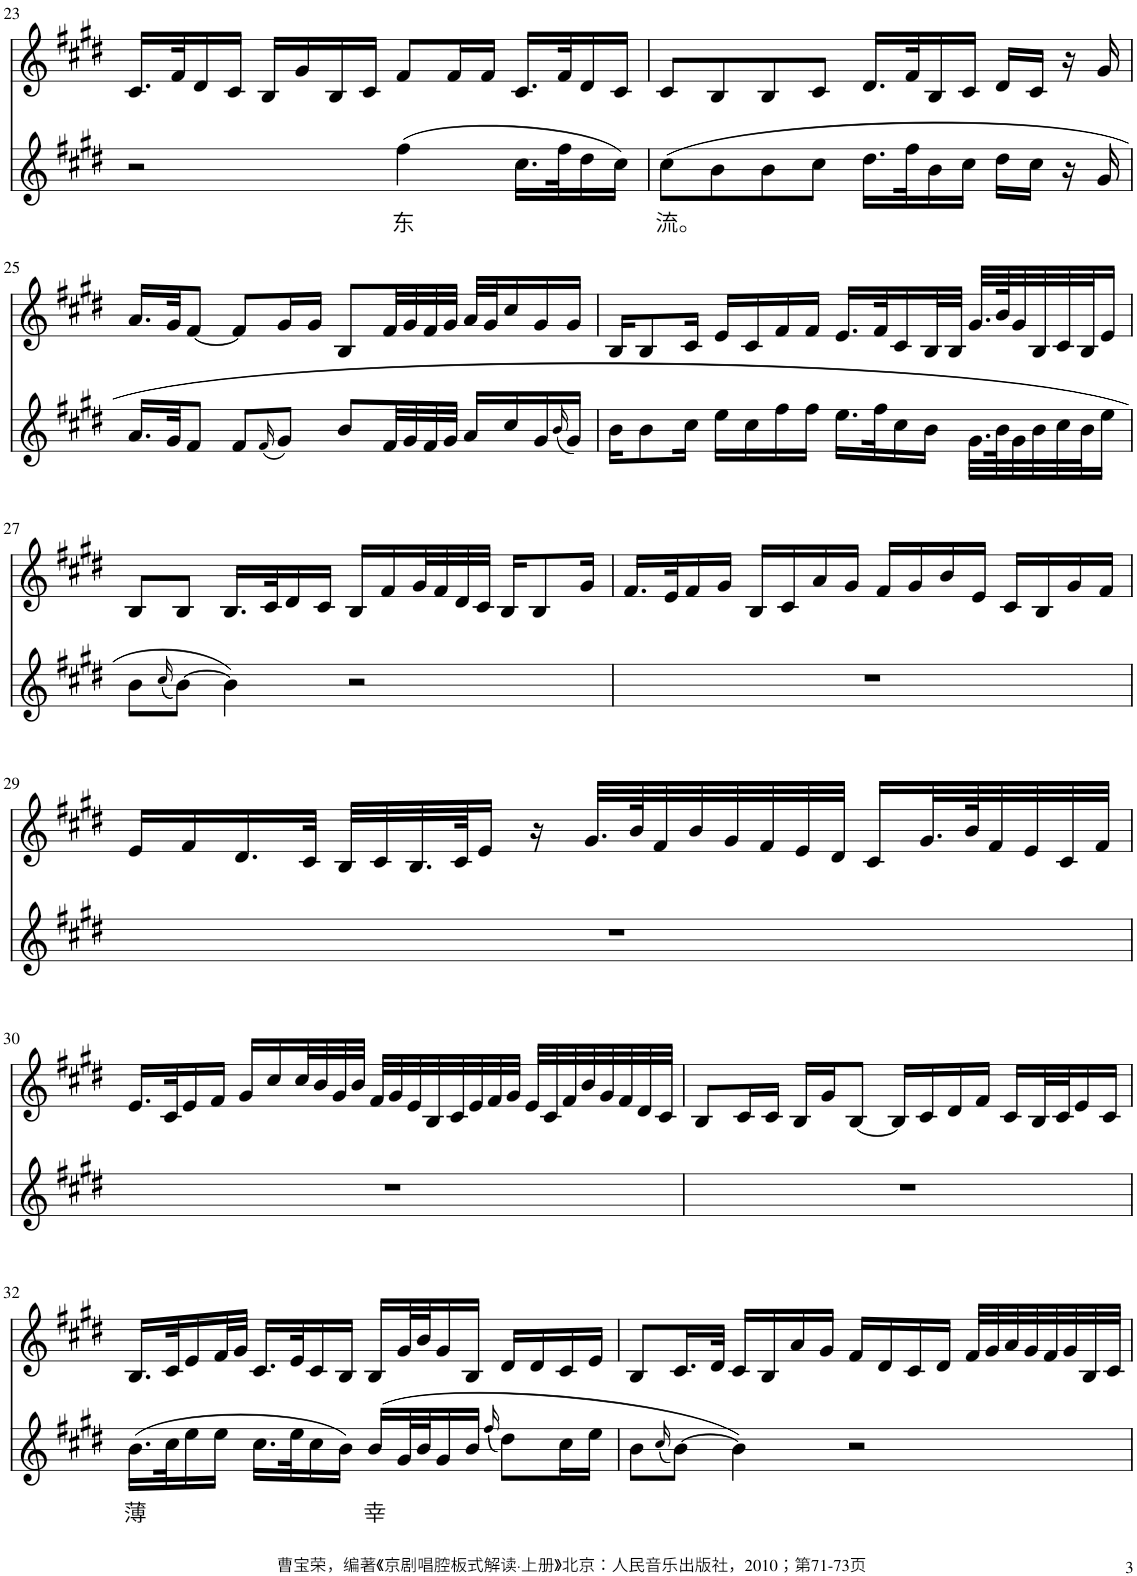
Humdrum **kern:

**kern	**text	**kern
*part2	*part2	*part1
*staff2	*staff2	*staff1
*I"Piano	*	*I"Piano
*I'Pno	*	*I'Pno
!!LO:PB:g=z
*clefG2	*	*clefG2
*k[f#c#g#d#]	*	*k[f#c#g#d#]
*M4/4	*	*M4/4
=23	=23	=23
2r	.	16.c#/LL
.	.	32f#/K
.	.	16d#/
.	.	16c#/JJ
.	.	16B/LL
.	.	16g#/
.	.	16B/
.	.	16c#/JJ
!	!LO:LY:b	!
(4ff#\	东	8f#/L
.	.	16f#/L
.	.	16f#/JJ
16.cc#\LL	.	16.c#/LL
32ff#\K	.	32f#/K
16dd#\	.	16d#/
16cc#\JJ)	.	16c#/JJ
=24	=24	=24
!	!LO:LY:b	!
(8cc#\L	流。	8c#/L
8b\	.	8B/
8b\	.	8B/
8cc#\J	.	8c#/J
16.dd#\LL	.	16.d#/LL
32ff#\K	.	32f#/K
16b\	.	16B/
16cc#\JJ	.	16c#/JJ
16dd#\LL	.	16d#/LL
16cc#\JJ	.	16c#/JJ
16r	.	16r
16g#/	.	16g#/
!!LO:LB:g=z
=25	=25	=25
16.a/LL	.	16.a/LL
32g#/JK	.	32g#/JK
8f#/J	.	[8f#/J
8f#/L	.	8f#/L]
(16qf#/	.	.
8g#/J)	.	16g#/L
.	.	16g#/JJ
8b/L	.	8B/L
32f#/LL	.	32f#/LL
32g#/	.	32g#/
32f#/	.	32f#/
32g#/JJJ	.	32g#/JJJ
16a/LL	.	32a/LLL
.	.	32g#/J
16cc#/	.	16cc#/
16g#/	.	16g#/
(16qb/	.	.
16g#/JJ)	.	16g#/JJ
=26	=26	=26
16b\KL	.	16B/KL
8b\	.	8B/
16cc#\Jk	.	16c#/Jk
16ee\LL	.	16e/LL
16cc#\	.	16c#/
16ff#\	.	16f#/
16ff#\JJ	.	16f#/JJ
16.ee\LL	.	16.e/LL
32ff#\K	.	32f#/K
16cc#\	.	16c#/
16b\JJ	.	32B/L
.	.	32B/JJJ
32.g#\LLL	.	32.g#/LLL
64b\K	.	64b/K
32g#\	.	32g#/
32b\	.	32B/
32cc#\	.	32c#/
32b\J	.	32B/J
16ee\JJ	.	16e/JJ
!!LO:LB:g=z
=27	=27	=27
8b\L	.	8B/L
(16qcc#/	.	.
[8b\J)	.	8B/J
4b\])	.	16.B/LL
.	.	32c#/K
.	.	16d#/
.	.	16c#/JJ
2r	.	16B/LL
.	.	16f#/
.	.	32g#/L
.	.	32f#/
.	.	32d#/
.	.	32c#/JJJ
.	.	16B/KL
.	.	8B/
.	.	16g#/Jk
=28	=28	=28
1r	.	16.f#/LL
.	.	32e/K
.	.	16f#/
.	.	16g#/JJ
.	.	16B/LL
.	.	16c#/
.	.	16a/
.	.	16g#/JJ
.	.	16f#/LL
.	.	16g#/
.	.	16b/
.	.	16e/JJ
.	.	16c#/LL
.	.	16B/
.	.	16g#/
.	.	16f#/JJ
!!LO:LB:g=z
=29	=29	=29
1r	.	16e/LL
.	.	16f#/
.	.	16.d#/
.	.	32c#/JJk
.	.	32B/LLL
.	.	32c#/
.	.	32.B/
.	.	64c#/JK
.	.	16e/JJ
.	.	16r
.	.	32.g#/LLL
.	.	64b/K
.	.	32f#/
.	.	32b/
.	.	32g#/
.	.	32f#/
.	.	32e/
.	.	32d#/JJJ
.	.	16c#/LL
.	.	32.g#/L
.	.	64b/K
.	.	32f#/
.	.	32e/
.	.	32c#/
.	.	32f#/JJJ
!!LO:LB:g=z
=30	=30	=30
1r	.	16.e/LL
.	.	32c#/K
.	.	16e/
.	.	16f#/JJ
.	.	16g#/LL
.	.	16cc#/
.	.	32cc#/L
.	.	32b/
.	.	32g#/
.	.	32b/JJJ
.	.	32f#/LLL
.	.	32g#/
.	.	32e/
.	.	32B/
.	.	32c#/
.	.	32e/
.	.	32f#/
.	.	32g#/JJJ
.	.	32e/LLL
.	.	32c#/
.	.	32f#/
.	.	32b/
.	.	32g#/
.	.	32f#/
.	.	32d#/
.	.	32c#/JJJ
=31	=31	=31
1r	.	8B/L
.	.	16c#/L
.	.	16c#/JJ
.	.	16B/LL
.	.	16g#/J
.	.	[8B/J
.	.	16B/LL]
.	.	16c#/
.	.	16d#/
.	.	16f#/JJ
.	.	16c#/LL
.	.	32B/L
.	.	32c#/J
.	.	16e/
.	.	16c#/JJ
!!LO:LB:g=z
=32	=32	=32
!	!LO:LY:b	!
(16.b\LL	薄	16.B/LL
32cc#\K	.	32c#/K
16ee\	.	16e/
16ee\JJ	.	32f#/L
.	.	32g#/JJJ
16.cc#\LL	.	16.c#/LL
32ee\K	.	32e/K
16cc#\	.	16c#/
16b\JJ)	.	16B/JJ
!	!LO:LY:b	!
(16b/LL	幸	16B/LL
32g#/L	.	32g#/L
32b/J	.	32b/J
16g#/	.	16g#/
16b/JJ	.	16B/JJ
(16qff#/	.	.
8dd#\L)	.	16d#/LL
.	.	16d#/
16cc#\L	.	16c#/
16ee\JJ	.	16e/JJ
=33	=33	=33
8b\L	.	8B/L
(16qcc#/	.	.
[8b\J)	.	16.c#/L
.	.	32d#/JJk
4b\])	.	16c#/LL
.	.	16B/
.	.	16a/
.	.	16g#/JJ
2r	.	16f#/LL
.	.	16d#/
.	.	16c#/
.	.	16d#/JJ
.	.	32f#/LLL
.	.	32g#/
.	.	32a/
.	.	32g#/
.	.	32f#/
.	.	32g#/
.	.	32B/
.	.	32c#/JJJ
=	=	=
*-	*-	*-
